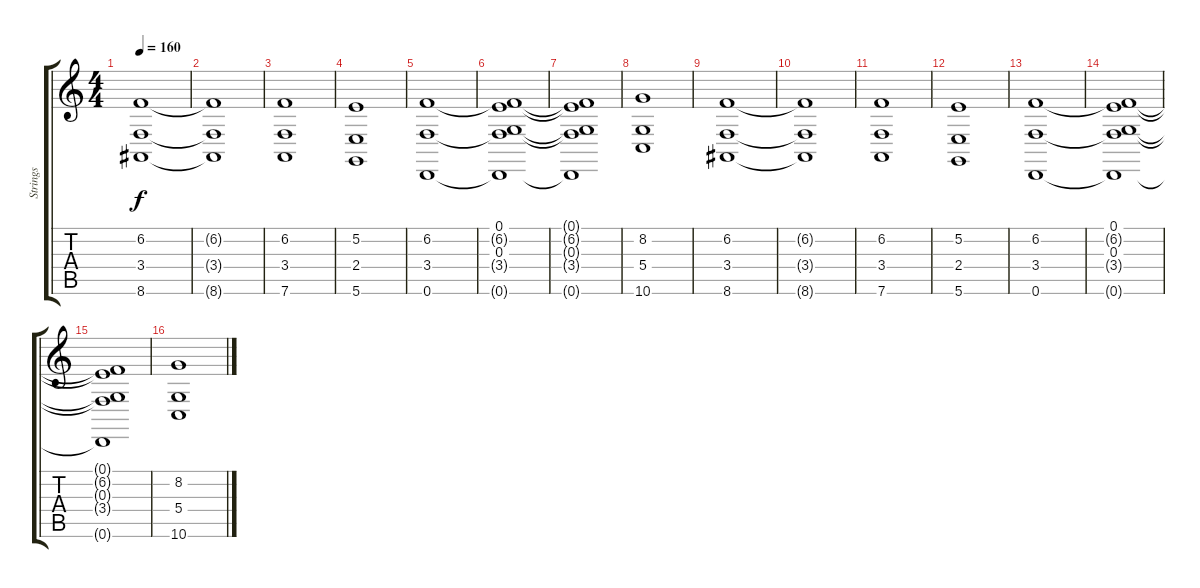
\track ("Strings" "Strings") {instrument stringensemble1}
\staff {score tabs}
\tuning (E4 B3 G3 D3 A2 D2) {hide}
\ts (4 4)
\tempo 160
\clef g2
\ks c
(6.2 3.4 8.6).1{dy f} |
(6.2{t} 3.4{t} 8.6{t}).1 |
(6.2 3.4 7.6).1 |
(5.2 2.4 5.6).1 |
(6.2 3.4 0.6).1 |
(0.1 6.2{t} 0.3 3.4{t} 0.6{t}).1 |
(0.1{t} 6.2{t} 0.3{t} 3.4{t} 0.6{t}).1 |
(8.2 5.4 10.6).1 |
(6.2 3.4 8.6).1 |
(6.2{t} 3.4{t} 8.6{t}).1 |
(6.2 3.4 7.6).1 |
(5.2 2.4 5.6).1 |
(6.2 3.4 0.6).1 |
(0.1 6.2{t} 0.3 3.4{t} 0.6{t}).1 |
(0.1{t} 6.2{t} 0.3{t} 3.4{t} 0.6{t}).1 |
(8.2 5.4 10.6).1
